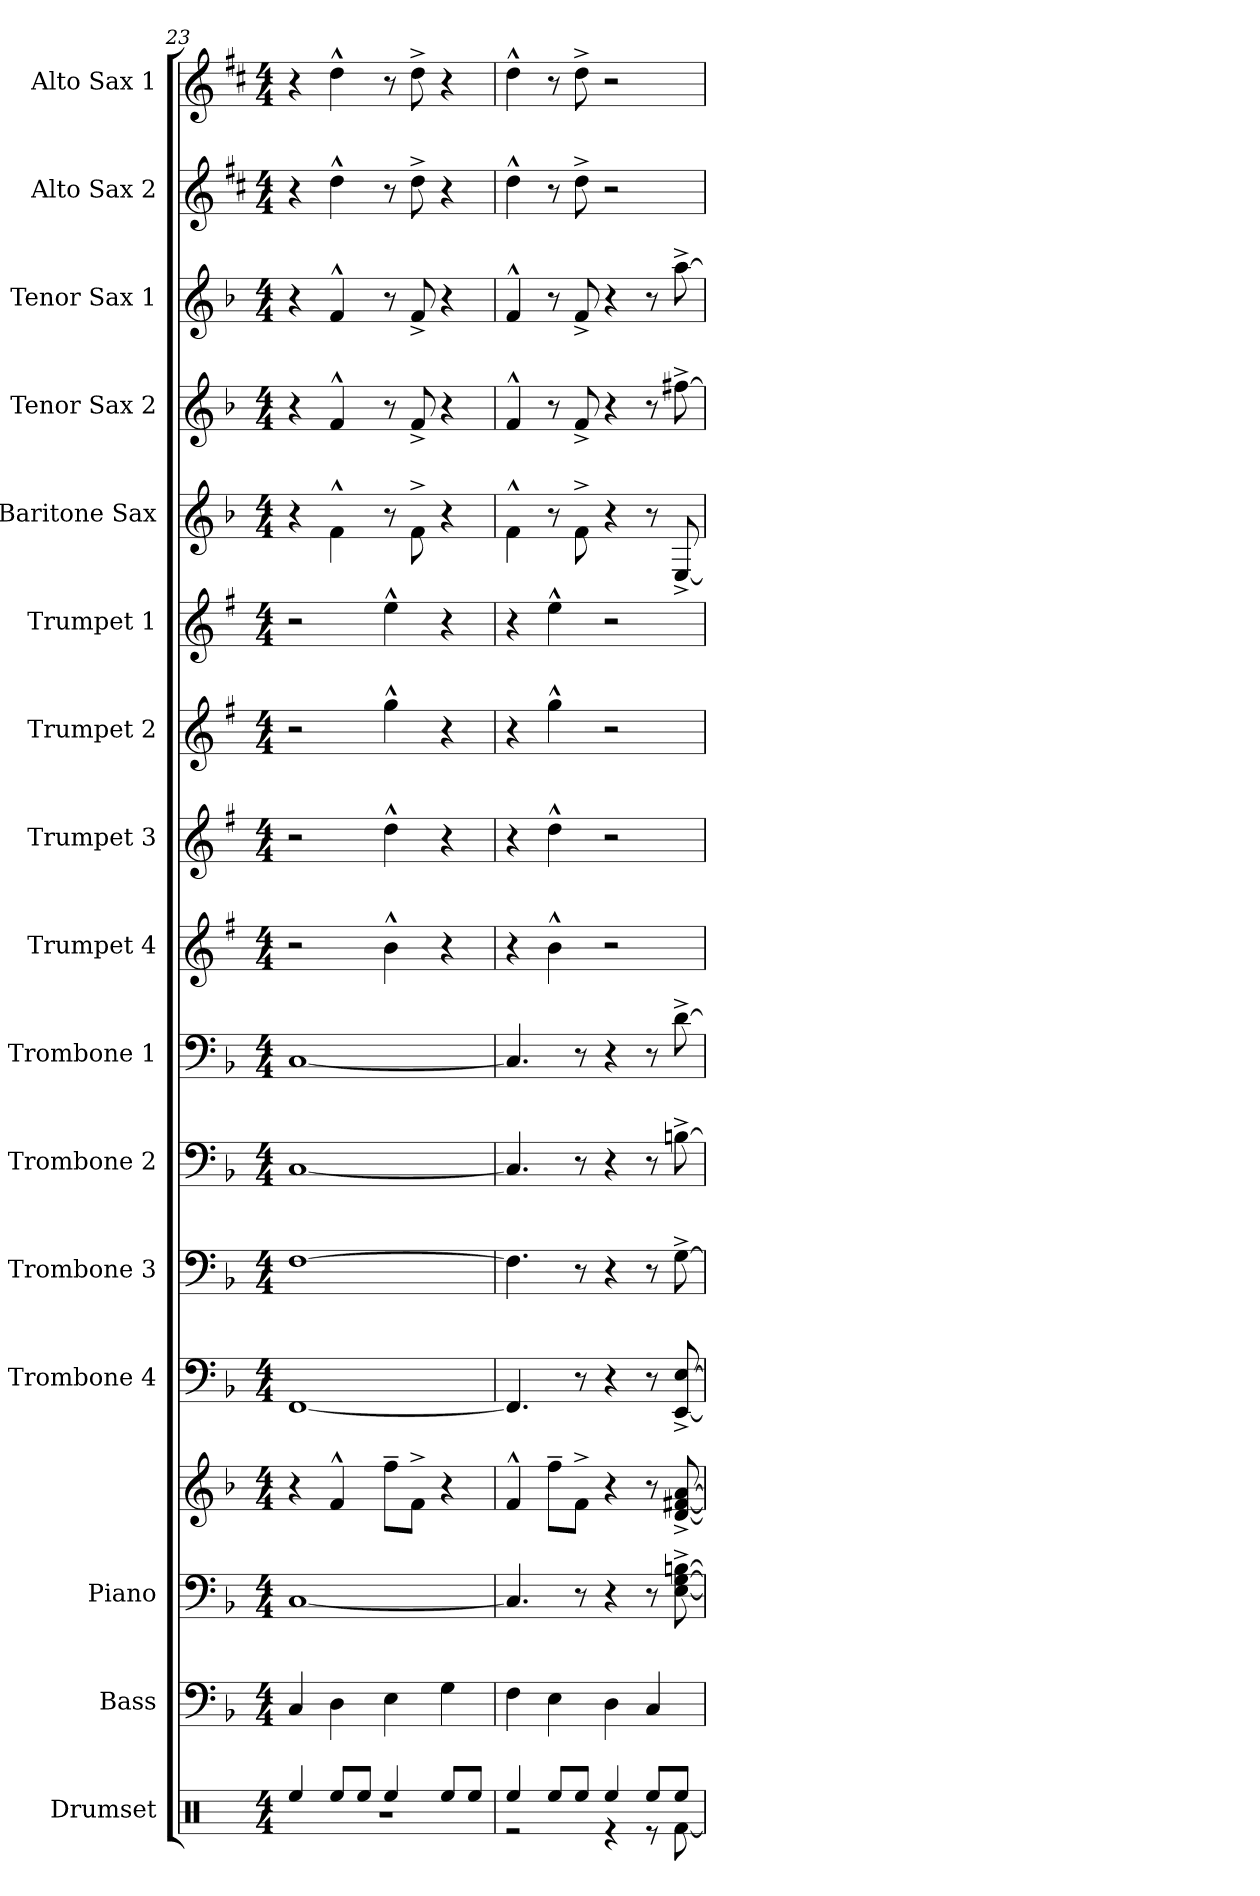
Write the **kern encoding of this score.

**kern	**kern	**kern	**kern	**kern	**kern	**kern	**kern	**kern	**kern	**kern	**kern	**kern	**kern	**kern	**kern	**kern
*part16	*part15	*part14	*part14	*part13	*part12	*part11	*part10	*part9	*part8	*part7	*part6	*part5	*part4	*part3	*part2	*part1
*staff17	*staff16	*staff15	*staff14	*staff13	*staff12	*staff11	*staff10	*staff9	*staff8	*staff7	*staff6	*staff5	*staff4	*staff3	*staff2	*staff1
*I"Drumset	*I"Bass	*I"Piano	*	*I"Trombone 4	*I"Trombone 3	*I"Trombone 2	*I"Trombone 1	*I"Trumpet 4	*I"Trumpet 3	*I"Trumpet 2	*I"Trumpet 1	*I"Baritone Sax	*I"Tenor Sax 2	*I"Tenor Sax 1	*I"Alto Sax 2	*I"Alto Sax 1
*I'Drs.	*I'Bass	*I'Piano	*	*I'Tbn. 4	*I'Tbn. 3	*I'Tbn. 2	*I'Tbn. 1	*I'Tpt. 4	*I'Tpt. 3	*I'Tpt. 2	*I'Tpt. 1	*I'Bari	*I'Tenor 2	*I'Tenor 1	*I'Alto 2	*I'Alto 1
*clefX	*clefF4	*clefF4	*clefG2	*clefF4	*clefF4	*clefF4	*clefF4	*clefG2	*clefG2	*clefG2	*clefG2	*clefG2	*clefG2	*clefG2	*clefG2	*clefG2
*	*ITrd7c12	*	*	*	*	*	*	*ITrd1c2	*ITrd1c2	*ITrd1c2	*ITrd1c2	*ITrd12c21	*ITrd8c14	*ITrd8c14	*ITrd5c9	*ITrd5c9
*k[]	*k[b-]	*k[b-]	*k[b-]	*k[b-]	*k[b-]	*k[b-]	*k[b-]	*k[b-]	*k[b-]	*k[b-]	*k[b-]	*k[b-]	*k[b-]	*k[b-]	*k[b-]	*k[b-]
*M4/4	*M4/4	*M4/4	*M4/4	*M4/4	*M4/4	*M4/4	*M4/4	*M4/4	*M4/4	*M4/4	*M4/4	*M4/4	*M4/4	*M4/4	*M4/4	*M4/4
=23	=23	=23	=23	=23	=23	=23	=23	=23	=23	=23	=23	=23	=23	=23	=23	=23
*^	*	*	*	*	*	*	*	*	*	*	*	*	*	*	*	*
4Ree/	1r	4CC/	[1C	4r	[1FF	[1F	[1C	[1C	2r	2r	2r	2r	4r	4r	4r	4r	4r
8Ree/L	.	4DD\	.	4f^^/	.	.	.	.	.	.	.	.	4F^^\	4F^^/	4F^^/	4f^^\	4f^^\
8Ree/J	.	.	.	.	.	.	.	.	.	.	.	.	.	.	.	.	.
4Ree/	.	4EE\	.	8ff~\L	.	.	.	.	4a^^\	4cc^^\	4ff^^\	4dd^^\	8r	8r	8r	8r	8r
.	.	.	.	8f^\J	.	.	.	.	.	.	.	.	8F^\	8F^/	8F^/	8f^\	8f^\
8Ree/L	.	4GG\	.	4r	.	.	.	.	4r	4r	4r	4r	4r	4r	4r	4r	4r
8Ree/J	.	.	.	.	.	.	.	.	.	.	.	.	.	.	.	.	.
=24	=24	=24	=24	=24	=24	=24	=24	=24	=24	=24	=24	=24	=24	=24	=24	=24	=24
4Ree/	2r	4FF\	4.C/]	4f^^/	4.FF/]	4.F\]	4.C/]	4.C/]	4r	4r	4r	4r	4F^^\	4F^^/	4F^^/	4f^^\	4f^^\
8Ree/L	.	4EE\	.	8ff~\L	.	.	.	.	4a^^\	4cc^^\	4ff^^\	4dd^^\	8r	8r	8r	8r	8r
8Ree/J	.	.	8r	8f^\J	8r	8r	8r	8r	.	.	.	.	8F^\	8F^/	8F^/	8f^\	8f^\
4Ree/	4r	4DD\	4r	4r	4r	4r	4r	4r	2r	2r	2r	2r	4r	4r	4r	2r	2r
8Ree/L	8r	4CC/	8r	8r	8r	8r	8r	8r	.	.	.	.	8r	8r	8r	.	.
8Ree/J	[8Rf\	.	[8E\^ [8G\^ [8Bn\^	[8d/^ [8f#X/^ [8a/^	[8EE/^ [8E/^	[8G^\	[8Bn^\	[8d^\	.	.	.	.	[8EE^/	[8f#X^\	[8a^\	.	.
*v	*v	*	*	*	*	*	*	*	*	*	*	*	*	*	*	*	*
=	=	=	=	=	=	=	=	=	=	=	=	=	=	=	=	=
*-	*-	*-	*-	*-	*-	*-	*-	*-	*-	*-	*-	*-	*-	*-	*-	*-
